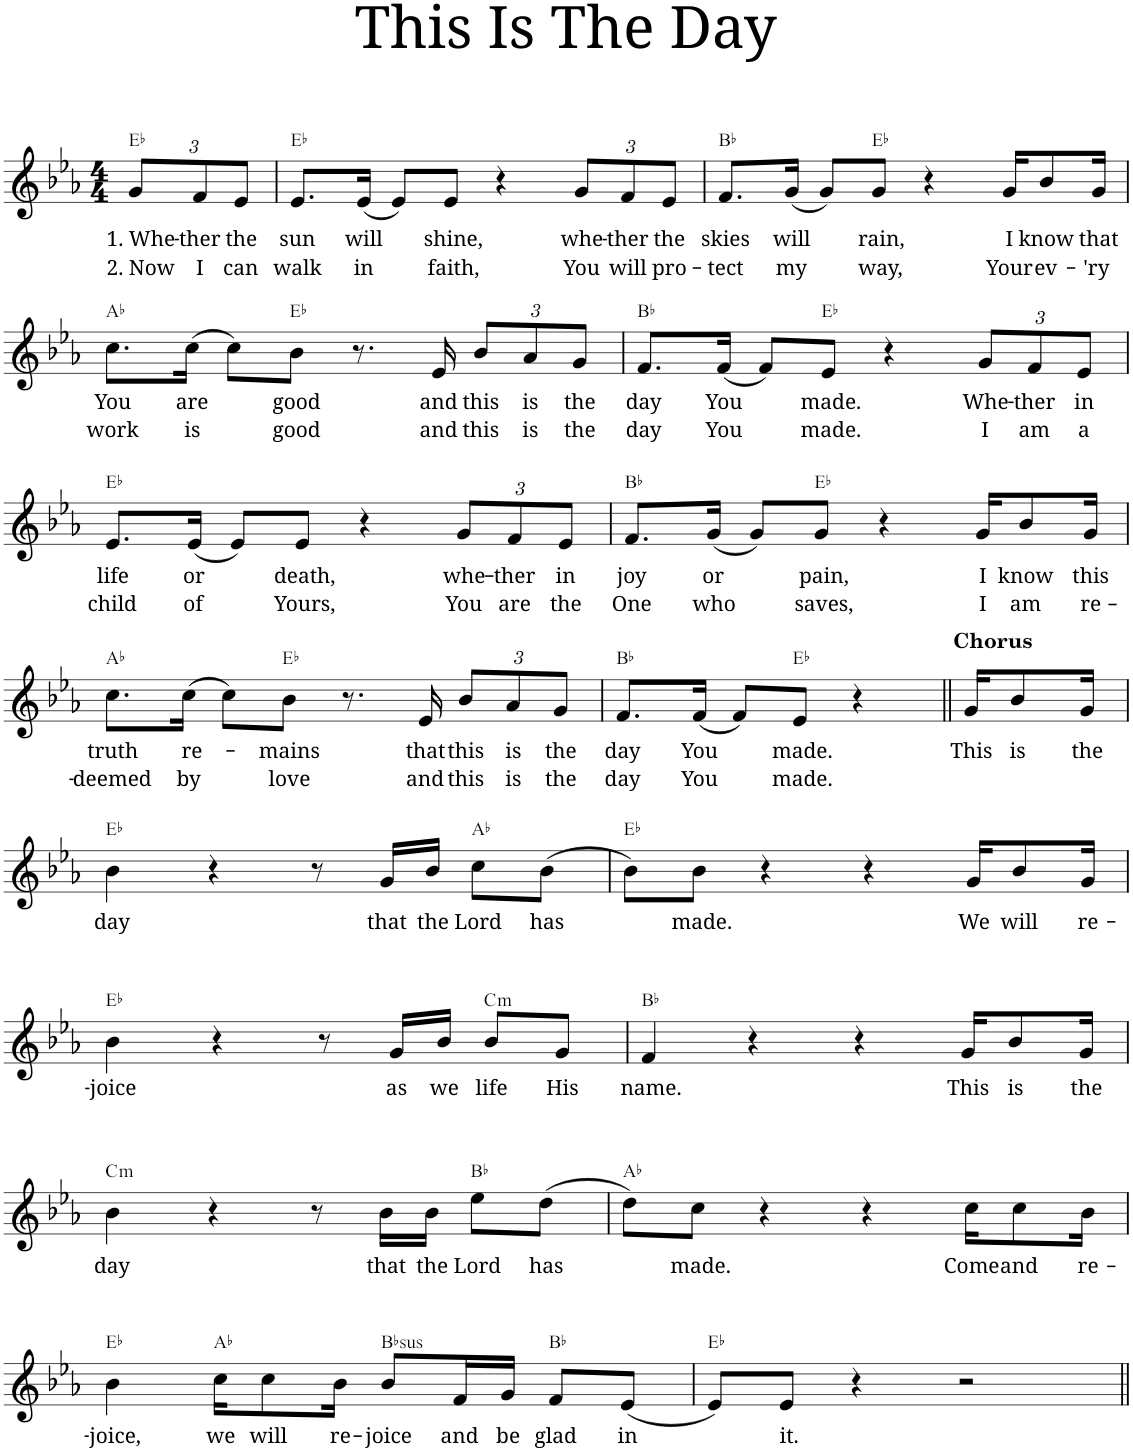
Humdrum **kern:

**kern	**text	**text	**harte
*part1	*part1	*part1	*part1
*staff1	*staff1	*staff1	*
*I"Piano	*	*	*
*I'Pno.	*	*	*
*clefG2	*	*	*
*k[b-e-a-]	*	*	*
*M4/4	*	*	*
*Xbrackettup	*	*	*
=1	=1	=1	=1
!	!LO:LY:b	!LO:LY:b	!
12g/L	1. Whe-	2. Now	Eb:maj
!	!LO:LY:b	!LO:LY:b	!
12f/	-ther	I	.
!	!LO:LY:b	!LO:LY:b	!
12e-/J	the	can	.
=2	=2	=2	=2
!	!LO:LY:b	!LO:LY:b	!
8.e-/L	sun	walk	Eb:maj
!	!LO:LY:b	!LO:LY:b	!
(16e-/Jk	will	in	.
8e-/L)	.	.	.
!	!LO:LY:b	!LO:LY:b	!
8e-/J	shine,	faith,	.
4r	.	.	.
!	!LO:LY:b	!LO:LY:b	!
12g/L	whe-	You	.
!	!LO:LY:b	!LO:LY:b	!
12f/	-ther	will	.
!	!LO:LY:b	!LO:LY:b	!
12e-/J	the	pro-	.
=3	=3	=3	=3
!	!LO:LY:b	!LO:LY:b	!
8.f/L	skies	-tect	Bb:maj
!	!LO:LY:b	!LO:LY:b	!
(16g/Jk	will	my	.
8g/L)	.	.	.
!	!LO:LY:b	!LO:LY:b	!
8g/J	rain,	way,	Eb:maj
4r	.	.	.
!	!LO:LY:b	!LO:LY:b	!
16g/KL	I	Your	.
!	!LO:LY:b	!LO:LY:b	!
8b-/	know	ev-	.
!	!LO:LY:b	!LO:LY:b	!
16g/Jk	that	-'ry	.
!!LO:LB:g=z
=4	=4	=4	=4
!	!LO:LY:b	!LO:LY:b	!
8.cc\L	You	work	Ab:maj
!	!LO:LY:b	!LO:LY:b	!
(16cc\Jk	are	is	.
8cc\L)	.	.	.
!	!LO:LY:b	!LO:LY:b	!
8b-\J	good	good	Eb:maj
8.r	.	.	.
!	!LO:LY:b	!LO:LY:b	!
16e-/	and	and	.
!	!LO:LY:b	!LO:LY:b	!
12b-/L	this	this	.
!	!LO:LY:b	!LO:LY:b	!
12a-/	is	is	.
!	!LO:LY:b	!LO:LY:b	!
12g/J	the	the	.
=5	=5	=5	=5
!	!LO:LY:b	!LO:LY:b	!
8.f/L	day	day	Bb:maj
!	!LO:LY:b	!LO:LY:b	!
(16f/Jk	You	You	.
8f/L)	.	.	.
!	!LO:LY:b	!LO:LY:b	!
8e-/J	made.	made.	Eb:maj
4r	.	.	.
!	!LO:LY:b	!LO:LY:b	!
12g/L	Whe-	I	.
!	!LO:LY:b	!LO:LY:b	!
12f/	-ther	am	.
!	!LO:LY:b	!LO:LY:b	!
12e-/J	in	a	.
!!LO:LB:g=z
=6	=6	=6	=6
!	!LO:LY:b	!LO:LY:b	!
8.e-/L	life	child	Eb:maj
!	!LO:LY:b	!LO:LY:b	!
(16e-/Jk	or	of	.
8e-/L)	.	.	.
!	!LO:LY:b	!LO:LY:b	!
8e-/J	death,	Yours,	.
4r	.	.	.
!	!LO:LY:b	!LO:LY:b	!
12g/L	whe-	You	.
!	!LO:LY:b	!LO:LY:b	!
12f/	-ther	are	.
!	!LO:LY:b	!LO:LY:b	!
12e-/J	in	the	.
=7	=7	=7	=7
!	!LO:LY:b	!LO:LY:b	!
8.f/L	joy	One	Bb:maj
!	!LO:LY:b	!LO:LY:b	!
(16g/Jk	or	who	.
8g/L)	.	.	.
!	!LO:LY:b	!LO:LY:b	!
8g/J	pain,	saves,	Eb:maj
4r	.	.	.
!	!LO:LY:b	!LO:LY:b	!
16g/KL	I	I	.
!	!LO:LY:b	!LO:LY:b	!
8b-/	know	am	.
!	!LO:LY:b	!LO:LY:b	!
16g/Jk	this	re-	.
!!LO:LB:g=z
=8	=8	=8	=8
!	!LO:LY:b	!LO:LY:b	!
8.cc\L	truth	-deemed	Ab:maj
!	!LO:LY:b	!LO:LY:b	!
(16cc\Jk	re-	by	.
8cc\L)	.	.	.
!	!LO:LY:b	!LO:LY:b	!
8b-\J	-mains	love	Eb:maj
8.r	.	.	.
!	!LO:LY:b	!LO:LY:b	!
16e-/	that	and	.
!	!LO:LY:b	!LO:LY:b	!
12b-/L	this	this	.
!	!LO:LY:b	!LO:LY:b	!
12a-/	is	is	.
!	!LO:LY:b	!LO:LY:b	!
12g/J	the	the	.
=9	=9	=9	=9
!	!LO:LY:b	!LO:LY:b	!
8.f/L	day	day	Bb:maj
!	!LO:LY:b	!LO:LY:b	!
(16f/Jk	You	You	.
8f/L)	.	.	.
!	!LO:LY:b	!LO:LY:b	!
8e-/J	made.	made.	Eb:maj
4r	.	.	.
=10||	=10||	=10||	=10||
!LO:TX:a:B:t=Chorus	!	!	!
!	!LO:LY:b	!	!
16g/KL	This	.	.
!	!LO:LY:b	!	!
8b-/	is	.	.
!	!LO:LY:b	!	!
16g/Jk	the	.	.
!!LO:LB:g=z
=11	=11	=11	=11
!	!LO:LY:b	!	!
4b-\	day	.	Eb:maj
4r	.	.	.
8r	.	.	.
!	!LO:LY:b	!	!
16g/LL	that	.	.
!	!LO:LY:b	!	!
16b-/JJ	the	.	.
!	!LO:LY:b	!	!
8cc\L	Lord	.	Ab:maj
!	!LO:LY:b	!	!
(8b-\J	has	.	.
=12	=12	=12	=12
8b-\L)	.	.	Eb:maj
!	!LO:LY:b	!	!
8b-\J	made.	.	.
4r	.	.	.
4r	.	.	.
!	!LO:LY:b	!	!
16g/KL	We	.	.
!	!LO:LY:b	!	!
8b-/	will	.	.
!	!LO:LY:b	!	!
16g/Jk	re-	.	.
!!LO:LB:g=z
=13	=13	=13	=13
!	!LO:LY:b	!	!
4b-\	-joice	.	Eb:maj
4r	.	.	.
8r	.	.	.
!	!LO:LY:b	!	!
16g/LL	as	.	.
!	!LO:LY:b	!	!
16b-/JJ	we	.	.
!	!LO:LY:b	!	!LO:H:kt=m
8b-/L	life	.	C:min
!	!LO:LY:b	!	!
8g/J	His	.	.
=14	=14	=14	=14
!	!LO:LY:b	!	!
4f/	name.	.	Bb:maj
4r	.	.	.
4r	.	.	.
!	!LO:LY:b	!	!
16g/KL	This	.	.
!	!LO:LY:b	!	!
8b-/	is	.	.
!	!LO:LY:b	!	!
16g/Jk	the	.	.
!!LO:LB:g=z
=15	=15	=15	=15
!	!LO:LY:b	!	!LO:H:kt=m
4b-\	day	.	C:min
4r	.	.	.
8r	.	.	.
!	!LO:LY:b	!	!
16b-\LL	that	.	.
!	!LO:LY:b	!	!
16b-\JJ	the	.	.
!	!LO:LY:b	!	!
8ee-\L	Lord	.	Bb:maj
!	!LO:LY:b	!	!
(8dd\J	has	.	.
=16	=16	=16	=16
8dd\L)	.	.	Ab:maj
!	!LO:LY:b	!	!
8cc\J	made.	.	.
4r	.	.	.
4r	.	.	.
!	!LO:LY:b	!	!
16cc\KL	Come	.	.
!	!LO:LY:b	!	!
8cc\	and	.	.
!	!LO:LY:b	!	!
16b-\Jk	re-	.	.
!!LO:LB:g=z
=17	=17	=17	=17
!	!LO:LY:b	!	!
4b-\	-joice,	.	Eb:maj
!	!LO:LY:b	!	!
16cc\KL	we	.	Ab:maj
!	!LO:LY:b	!	!
8cc\	will	.	.
!	!LO:LY:b	!	!
16b-\Jk	re-	.	.
!	!LO:LY:b	!	!LO:H:kt=sus
8b-/L	-joice	.	Bb:sus4
!	!LO:LY:b	!	!
16f/L	and	.	.
!	!LO:LY:b	!	!
16g/JJ	be	.	.
!	!LO:LY:b	!	!
8f/L	glad	.	Bb:maj
!	!LO:LY:b	!	!
(8e-/J	in	.	.
=18	=18	=18	=18
8e-/L)	.	.	Eb:maj
!	!LO:LY:b	!	!
8e-/J	it.	.	.
4r	.	.	.
2r	.	.	.
=||	=||	=||	=||
*-	*-	*-	*-
